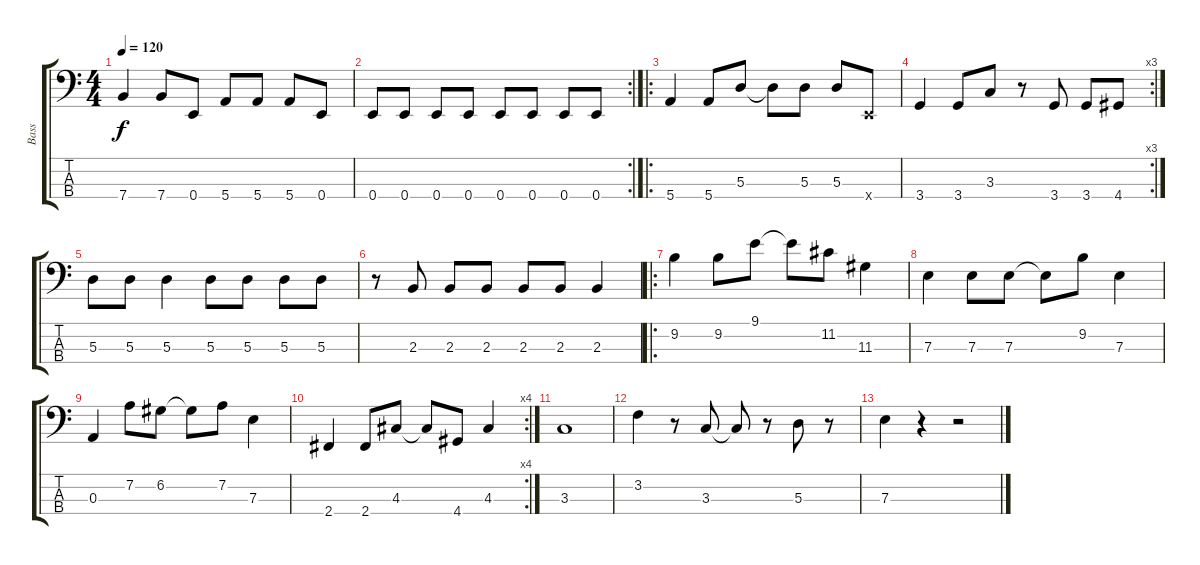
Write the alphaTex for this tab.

\track ("Bass" "Bass") {instrument electricbasspick}
\staff {score tabs}
\tuning (G2 D2 A1 E1) {hide}
\ts (4 4)
\tempo 120
\clef f4
\ks c
7.4.4{dy f} 7.4.8 0.4.8 5.4.8 5.4.8 5.4.8 0.4.8 |
\rc 2
0.4.8 0.4.8 0.4.8 0.4.8 0.4.8 0.4.8 0.4.8 0.4.8 |
\ro
5.4.4 5.4.8 5.3.8 5.3{t}.8 5.3.8 5.3.8 0.4{x}.8 |
\rc 3
3.4.4 3.4.8 3.3.8 r.8 3.4.8 3.4.8 4.4.8 |
5.3.8 5.3.8 5.3.4 5.3.8 5.3.8 5.3.8 5.3.8 |
r.8 2.3.8 2.3.8 2.3.8 2.3.8 2.3.8 2.3.4 |
\ro
9.2.4 9.2.8 9.1.8 9.1{t}.8 11.2.8 11.3.4 |
7.3.4 7.3.8 7.3.8 7.3{t}.8 9.2.8 7.3.4 |
0.3.4 7.2.8 6.2.8 6.2{t}.8 7.2.8 7.3.4 |
\rc 4
2.4.4 2.4.8 4.3.8 4.3{t}.8 4.4.8 4.3.4 |
3.3.1 |
3.2.4 r.8 3.3.8 3.3{t}.8 r.8 5.3.8 r.8 |
7.3.4 r.4 r.2
